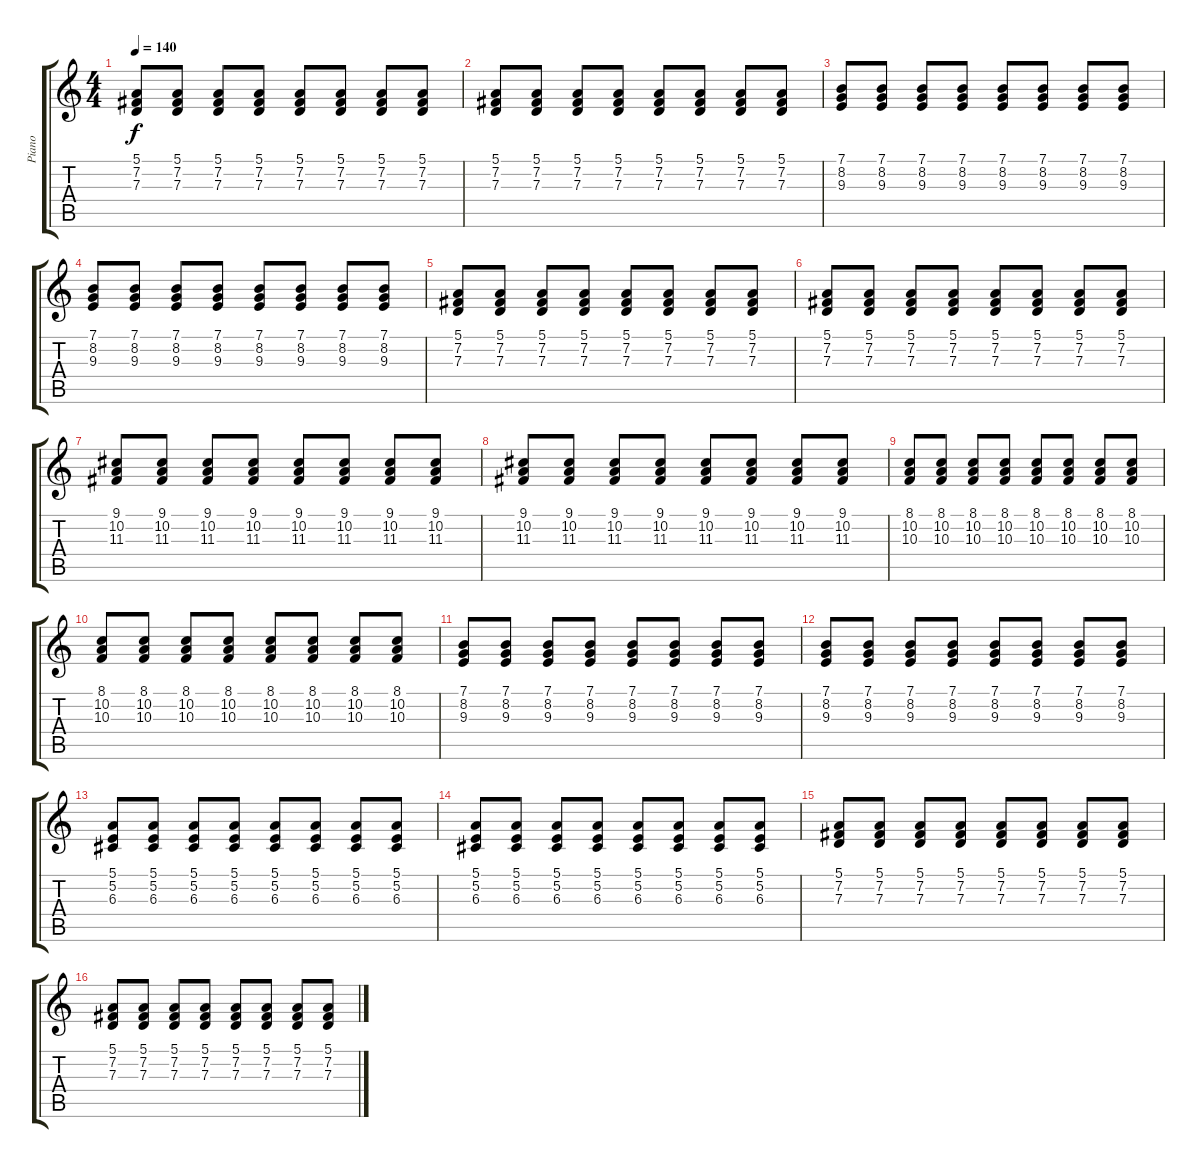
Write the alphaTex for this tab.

\track ("Piano" "Piano") {instrument brightacousticpiano}
\staff {score tabs}
\tuning (E4 B3 G3 D3 A2 E2) {hide}
\ts (4 4)
\tempo 140
\clef g2
\ks c
(5.1 7.2 7.3).8{dy f} (5.1 7.2 7.3).8 (5.1 7.2 7.3).8 (5.1 7.2 7.3).8 (5.1 7.2 7.3).8 (5.1 7.2 7.3).8 (5.1 7.2 7.3).8 (5.1 7.2 7.3).8 |
(5.1 7.2 7.3).8 (5.1 7.2 7.3).8 (5.1 7.2 7.3).8 (5.1 7.2 7.3).8 (5.1 7.2 7.3).8 (5.1 7.2 7.3).8 (5.1 7.2 7.3).8 (5.1 7.2 7.3).8 |
(7.1 8.2 9.3).8 (7.1 8.2 9.3).8 (7.1 8.2 9.3).8 (7.1 8.2 9.3).8 (7.1 8.2 9.3).8 (7.1 8.2 9.3).8 (7.1 8.2 9.3).8 (7.1 8.2 9.3).8 |
(7.1 8.2 9.3).8 (7.1 8.2 9.3).8 (7.1 8.2 9.3).8 (7.1 8.2 9.3).8 (7.1 8.2 9.3).8 (7.1 8.2 9.3).8 (7.1 8.2 9.3).8 (7.1 8.2 9.3).8 |
(5.1 7.2 7.3).8 (5.1 7.2 7.3).8 (5.1 7.2 7.3).8 (5.1 7.2 7.3).8 (5.1 7.2 7.3).8 (5.1 7.2 7.3).8 (5.1 7.2 7.3).8 (5.1 7.2 7.3).8 |
(5.1 7.2 7.3).8 (5.1 7.2 7.3).8 (5.1 7.2 7.3).8 (5.1 7.2 7.3).8 (5.1 7.2 7.3).8 (5.1 7.2 7.3).8 (5.1 7.2 7.3).8 (5.1 7.2 7.3).8 |
(9.1 10.2 11.3).8 (9.1 10.2 11.3).8 (9.1 10.2 11.3).8 (9.1 10.2 11.3).8 (9.1 10.2 11.3).8 (9.1 10.2 11.3).8 (9.1 10.2 11.3).8 (9.1 10.2 11.3).8 |
(9.1 10.2 11.3).8 (9.1 10.2 11.3).8 (9.1 10.2 11.3).8 (9.1 10.2 11.3).8 (9.1 10.2 11.3).8 (9.1 10.2 11.3).8 (9.1 10.2 11.3).8 (9.1 10.2 11.3).8 |
(8.1 10.2 10.3).8 (8.1 10.2 10.3).8 (8.1 10.2 10.3).8 (8.1 10.2 10.3).8 (8.1 10.2 10.3).8 (8.1 10.2 10.3).8 (8.1 10.2 10.3).8 (8.1 10.2 10.3).8 |
(8.1 10.2 10.3).8 (8.1 10.2 10.3).8 (8.1 10.2 10.3).8 (8.1 10.2 10.3).8 (8.1 10.2 10.3).8 (8.1 10.2 10.3).8 (8.1 10.2 10.3).8 (8.1 10.2 10.3).8 |
(7.1 8.2 9.3).8 (7.1 8.2 9.3).8 (7.1 8.2 9.3).8 (7.1 8.2 9.3).8 (7.1 8.2 9.3).8 (7.1 8.2 9.3).8 (7.1 8.2 9.3).8 (7.1 8.2 9.3).8 |
(7.1 8.2 9.3).8 (7.1 8.2 9.3).8 (7.1 8.2 9.3).8 (7.1 8.2 9.3).8 (7.1 8.2 9.3).8 (7.1 8.2 9.3).8 (7.1 8.2 9.3).8 (7.1 8.2 9.3).8 |
(5.1 5.2 6.3).8 (5.1 5.2 6.3).8 (5.1 5.2 6.3).8 (5.1 5.2 6.3).8 (5.1 5.2 6.3).8 (5.1 5.2 6.3).8 (5.1 5.2 6.3).8 (5.1 5.2 6.3).8 |
(5.1 5.2 6.3).8 (5.1 5.2 6.3).8 (5.1 5.2 6.3).8 (5.1 5.2 6.3).8 (5.1 5.2 6.3).8 (5.1 5.2 6.3).8 (5.1 5.2 6.3).8 (5.1 5.2 6.3).8 |
(5.1 7.2 7.3).8 (5.1 7.2 7.3).8 (5.1 7.2 7.3).8 (5.1 7.2 7.3).8 (5.1 7.2 7.3).8 (5.1 7.2 7.3).8 (5.1 7.2 7.3).8 (5.1 7.2 7.3).8 |
(5.1 7.2 7.3).8 (5.1 7.2 7.3).8 (5.1 7.2 7.3).8 (5.1 7.2 7.3).8 (5.1 7.2 7.3).8 (5.1 7.2 7.3).8 (5.1 7.2 7.3).8 (5.1 7.2 7.3).8
